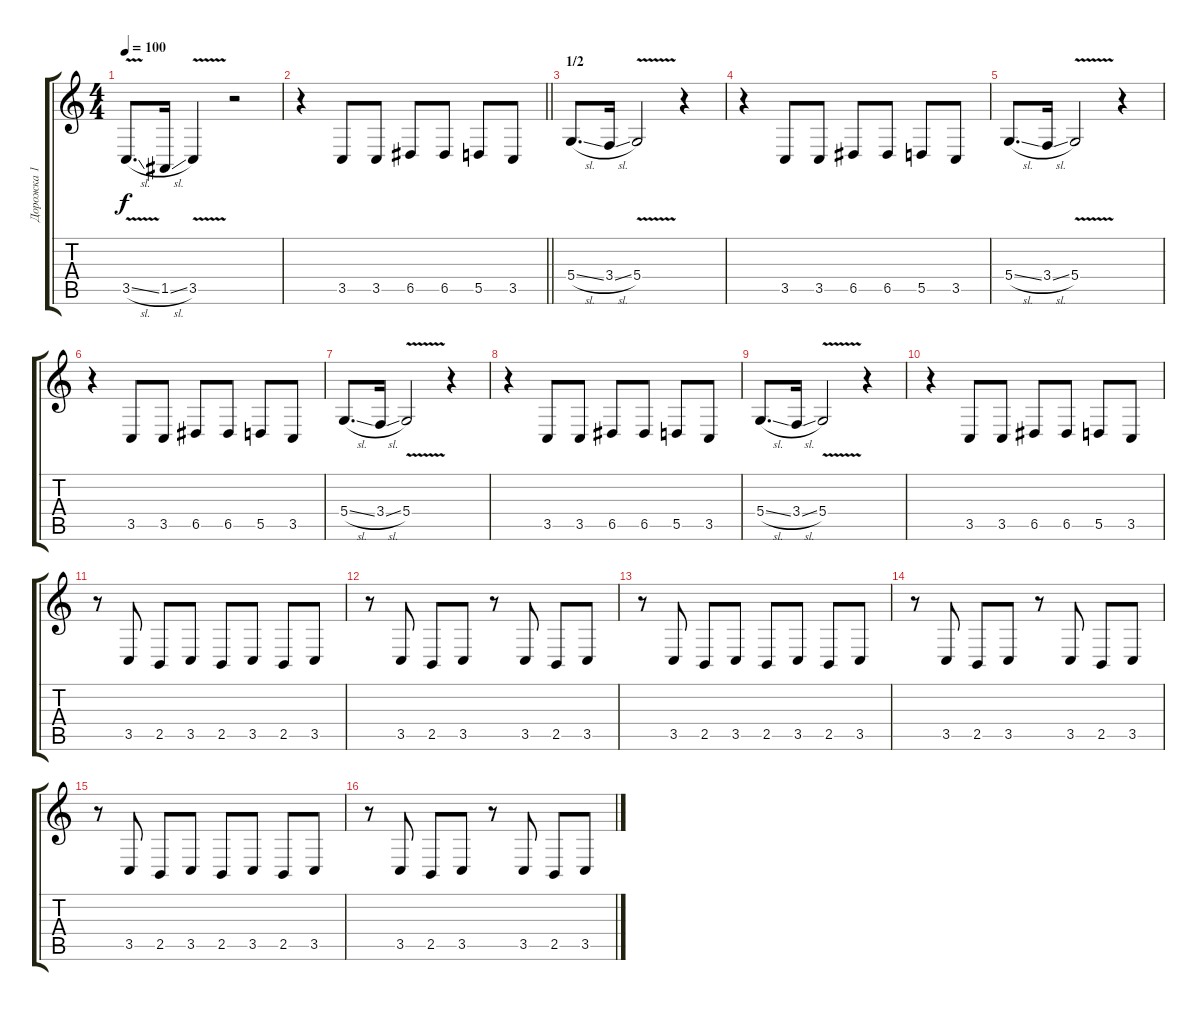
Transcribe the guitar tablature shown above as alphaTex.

\track ("Дорожка 1" "Дорожка 1") {instrument trumpet}
\staff {score tabs}
\tuning (E4 B3 G3 D3 A2 E2) {hide}
\ts (4 4)
\tempo 100
\clef g2
\ks c
3.5{v sl}.8{d dy f} 1.5{sl}.16 3.5{v}.4 r.2 |
\barLineRight lightlight
r.4 3.5.8 3.5.8 6.5.8 6.5.8 5.5.8 3.5.8 |
\section ("" "1/2")
5.4{sl}.8{d} 3.4{sl}.16 5.4{v}.2 r.4 |
r.4 3.5.8 3.5.8 6.5.8 6.5.8 5.5.8 3.5.8 |
5.4{sl}.8{d} 3.4{sl}.16 5.4{v}.2 r.4 |
r.4 3.5.8 3.5.8 6.5.8 6.5.8 5.5.8 3.5.8 |
5.4{sl}.8{d} 3.4{sl}.16 5.4{v}.2 r.4 |
r.4 3.5.8 3.5.8 6.5.8 6.5.8 5.5.8 3.5.8 |
5.4{sl}.8{d} 3.4{sl}.16 5.4{v}.2 r.4 |
r.4 3.5.8 3.5.8 6.5.8 6.5.8 5.5.8 3.5.8 |
r.8 3.5.8 2.5.8 3.5.8 2.5.8 3.5.8 2.5.8 3.5.8 |
r.8 3.5.8 2.5.8 3.5.8 r.8 3.5.8 2.5.8 3.5.8 |
r.8 3.5.8 2.5.8 3.5.8 2.5.8 3.5.8 2.5.8 3.5.8 |
r.8 3.5.8 2.5.8 3.5.8 r.8 3.5.8 2.5.8 3.5.8 |
r.8 3.5.8 2.5.8 3.5.8 2.5.8 3.5.8 2.5.8 3.5.8 |
r.8 3.5.8 2.5.8 3.5.8 r.8 3.5.8 2.5.8 3.5.8
